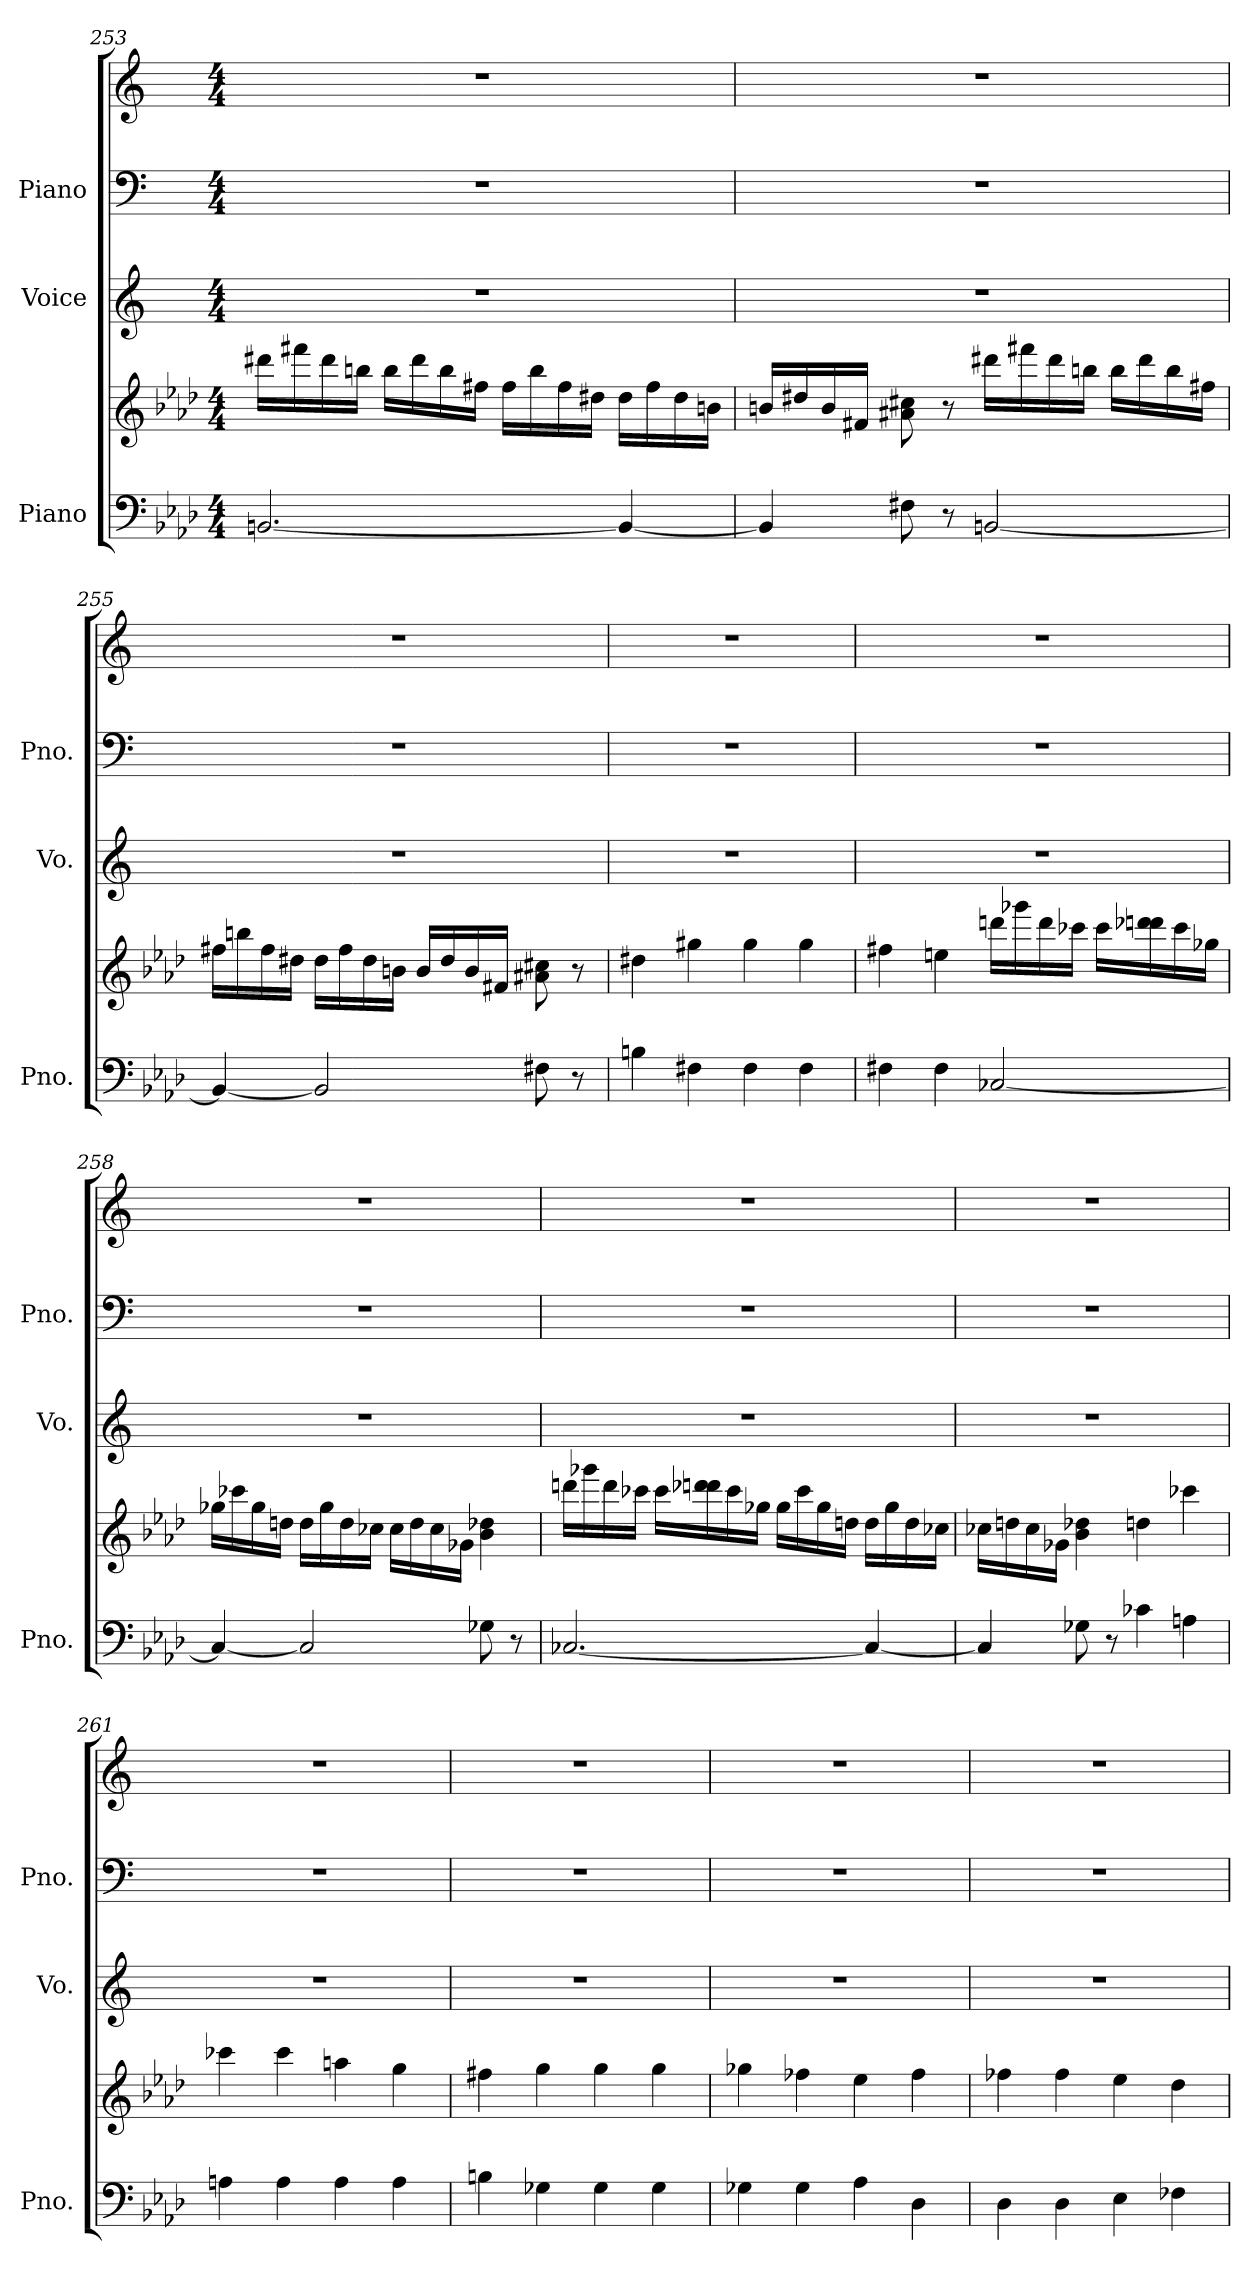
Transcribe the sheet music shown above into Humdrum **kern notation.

**kern	**kern	**kern	**kern	**kern
*part3	*part3	*part2	*part1	*part1
*staff5	*staff4	*staff3	*staff2	*staff1
*I"Piano	*	*I"Voice	*I"Piano	*
*I'Pno.	*	*I'Vo.	*I'Pno.	*
*clefF4	*clefG2	*clefG2	*clefF4	*clefG2
*k[b-e-a-d-]	*k[b-e-a-d-]	*k[]	*k[]	*k[]
*M4/4	*M4/4	*M4/4	*M4/4	*M4/4
=253	=253	=253	=253	=253
[2.BBn/	16ddd#X\LL	1r	1r	1r
.	16fff#X\	.	.	.
.	16ddd#\	.	.	.
.	16bbn\JJ	.	.	.
.	16bb\LL	.	.	.
.	16ddd#\	.	.	.
.	16bb\	.	.	.
.	16ff#X\JJ	.	.	.
.	16ff#\LL	.	.	.
.	16bb\	.	.	.
.	16ff#\	.	.	.
.	16dd#X\JJ	.	.	.
4BB/_	16dd#\LL	.	.	.
.	16ff#\	.	.	.
.	16dd#\	.	.	.
.	16bn\JJ	.	.	.
!!LO:LB:g=z
=254	=254	=254	=254	=254
4BB/]	16bn/LL	1r	1r	1r
.	16dd#X/	.	.	.
.	16b/	.	.	.
.	16f#X/JJ	.	.	.
8F#X\	8a#X\ 8cc#X\	.	.	.
8r	8r	.	.	.
[2BBn/	16ddd#X\LL	.	.	.
.	16fff#X\	.	.	.
.	16ddd#\	.	.	.
.	16bbn\JJ	.	.	.
.	16bb\LL	.	.	.
.	16ddd#\	.	.	.
.	16bb\	.	.	.
.	16ff#X\JJ	.	.	.
!!LO:PB:g=z
=255	=255	=255	=255	=255
4BB/_	16ff#X\LL	1r	1r	1r
.	16bbn\	.	.	.
.	16ff#\	.	.	.
.	16dd#X\JJ	.	.	.
2BB/]	16dd#\LL	.	.	.
.	16ff#\	.	.	.
.	16dd#\	.	.	.
.	16bn\JJ	.	.	.
.	16b/LL	.	.	.
.	16dd#/	.	.	.
.	16b/	.	.	.
.	16f#X/JJ	.	.	.
8F#X\	8a#X\ 8cc#X\	.	.	.
8r	8r	.	.	.
=256	=256	=256	=256	=256
4Bn\	4dd#X\	1r	1r	1r
4F#X\	4gg#X\	.	.	.
4F#\	4gg#\	.	.	.
4F#\	4gg#\	.	.	.
!!LO:LB:g=z
=257	=257	=257	=257	=257
4F#X\	4ff#X\	1r	1r	1r
4F#\	4een\	.	.	.
[2C-X/	16dddn\LL	.	.	.
.	16ggg-X\	.	.	.
.	16ddd\	.	.	.
.	16ccc-X\JJ	.	.	.
.	16ccc-\LL	.	.	.
.	16ddd-X\ 16dddn\	.	.	.
.	16ccc-\	.	.	.
.	16gg-X\JJ	.	.	.
=258	=258	=258	=258	=258
4C-/_	16gg-X\LL	1r	1r	1r
.	16ccc-X\	.	.	.
.	16gg-\	.	.	.
.	16ddn\JJ	.	.	.
2C-/]	16dd\LL	.	.	.
.	16gg-\	.	.	.
.	16dd\	.	.	.
.	16cc-X\JJ	.	.	.
.	16cc-\LL	.	.	.
.	16dd\	.	.	.
.	16cc-\	.	.	.
.	16g-X\JJ	.	.	.
8G-X\	4b-\ 4dd-X\	.	.	.
8r	.	.	.	.
!!LO:LB:g=z
=259	=259	=259	=259	=259
[2.C-X/	16dddn\LL	1r	1r	1r
.	16ggg-X\	.	.	.
.	16ddd\	.	.	.
.	16ccc-X\JJ	.	.	.
.	16ccc-\LL	.	.	.
.	16ddd-X\ 16dddn\	.	.	.
.	16ccc-\	.	.	.
.	16gg-X\JJ	.	.	.
.	16gg-\LL	.	.	.
.	16ccc-\	.	.	.
.	16gg-\	.	.	.
.	16ddn\JJ	.	.	.
4C-/_	16dd\LL	.	.	.
.	16gg-\	.	.	.
.	16dd\	.	.	.
.	16cc-X\JJ	.	.	.
=260	=260	=260	=260	=260
4C-/]	16cc-X\LL	1r	1r	1r
.	16ddn\	.	.	.
.	16cc-\	.	.	.
.	16g-X\JJ	.	.	.
8G-X\	4b-\ 4dd-X\	.	.	.
8r	.	.	.	.
4c-X\	4ddn\	.	.	.
4An\	4ccc-X\	.	.	.
!!LO:LB:g=z
=261	=261	=261	=261	=261
4An\	4ccc-X\	1r	1r	1r
4A\	4ccc-\	.	.	.
4A\	4aan\	.	.	.
4A\	4gg\	.	.	.
=262	=262	=262	=262	=262
4Bn\	4ff#X\	1r	1r	1r
4G-X\	4gg\	.	.	.
4G-\	4gg\	.	.	.
4G-\	4gg\	.	.	.
=263	=263	=263	=263	=263
4G-X\	4gg-X\	1r	1r	1r
4G-\	4ff-X\	.	.	.
4A-\	4ee-\	.	.	.
4D-\	4ff-\	.	.	.
=264	=264	=264	=264	=264
4D-\	4ff-X\	1r	1r	1r
4D-\	4ff-\	.	.	.
4E-\	4ee-\	.	.	.
4F-X\	4dd-\	.	.	.
=	=	=	=	=
*-	*-	*-	*-	*-
